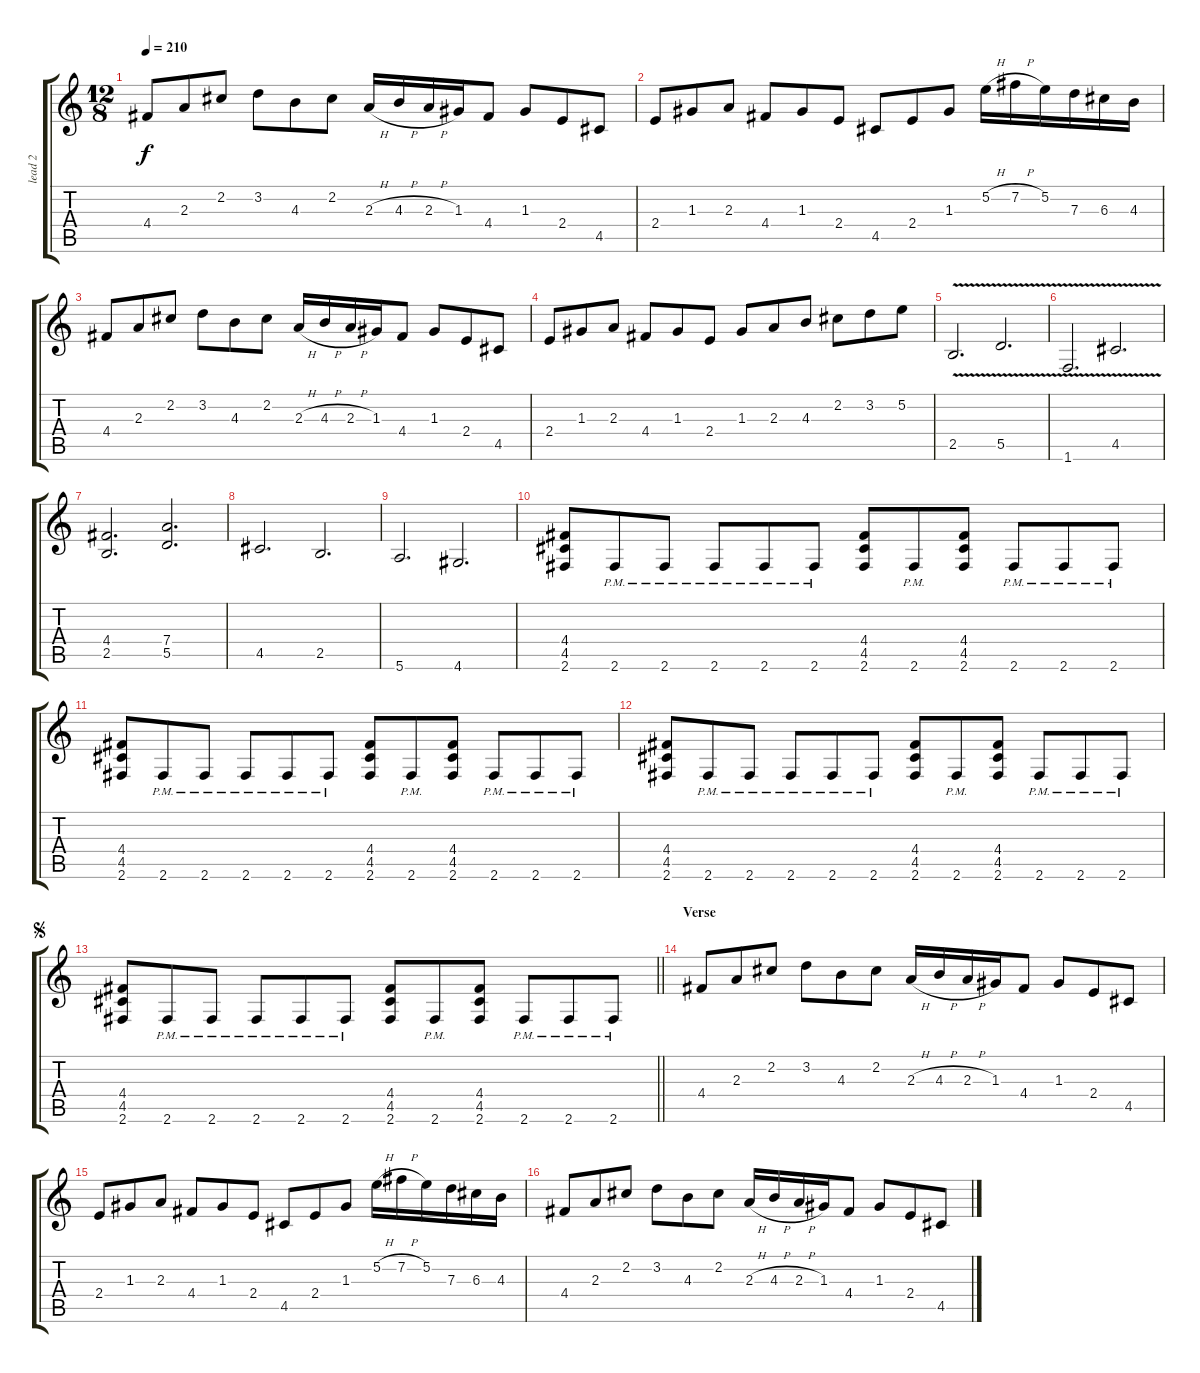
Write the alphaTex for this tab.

\track ("lead 2" "lead 2") {instrument distortionguitar}
\staff {score tabs}
\tuning (E4 B3 G3 D3 A2 E2) {hide}
\ts (12 8)
\tempo 210
\clef g2
\ks c
4.4.8{dy f instrument distortionguitar} 2.3.8 2.2.8 3.2.8 4.3.8 2.2.8 2.3{h}.16 4.3{h}.16 2.3{h}.16 1.3.16 4.4.8 1.3.8 2.4.8 4.5.8 |
2.4.8 1.3.8 2.3.8 4.4.8 1.3.8 2.4.8 4.5.8 2.4.8 1.3.8 5.2{h}.16 7.2{h}.16 5.2.16 7.3.16 6.3.16 4.3.16 |
4.4.8 2.3.8 2.2.8 3.2.8 4.3.8 2.2.8 2.3{h}.16 4.3{h}.16 2.3{h}.16 1.3.16 4.4.8 1.3.8 2.4.8 4.5.8 |
2.4.8 1.3.8 2.3.8 4.4.8 1.3.8 2.4.8 1.3.8 2.3.8 4.3.8 2.2.8 3.2.8 5.2.8 |
2.5{v}.2{d} 5.5{v}.2{d} |
1.6{v}.2{d} 4.5{v}.2{d} |
(4.4 2.5).2{d} (7.4 5.5).2{d} |
4.5.2{d} 2.5.2{d} |
5.6.2{d} 4.6.2{d} |
(4.4 4.5 2.6).8 2.6{pm}.8 2.6{pm}.8 2.6{pm}.8 2.6{pm}.8 2.6{pm}.8 (4.4 4.5 2.6).8 2.6{pm}.8 (4.4 4.5 2.6).8 2.6{pm}.8 2.6{pm}.8 2.6{pm}.8 |
(4.4 4.5 2.6).8 2.6{pm}.8 2.6{pm}.8 2.6{pm}.8 2.6{pm}.8 2.6{pm}.8 (4.4 4.5 2.6).8 2.6{pm}.8 (4.4 4.5 2.6).8 2.6{pm}.8 2.6{pm}.8 2.6{pm}.8 |
(4.4 4.5 2.6).8 2.6{pm}.8 2.6{pm}.8 2.6{pm}.8 2.6{pm}.8 2.6{pm}.8 (4.4 4.5 2.6).8 2.6{pm}.8 (4.4 4.5 2.6).8 2.6{pm}.8 2.6{pm}.8 2.6{pm}.8 |
\jump segno
\barLineRight lightlight
(4.4 4.5 2.6).8 2.6{pm}.8 2.6{pm}.8 2.6{pm}.8 2.6{pm}.8 2.6{pm}.8 (4.4 4.5 2.6).8 2.6{pm}.8 (4.4 4.5 2.6).8 2.6{pm}.8 2.6{pm}.8 2.6{pm}.8 |
\section ("" "Verse")
4.4.8 2.3.8 2.2.8 3.2.8 4.3.8 2.2.8 2.3{h}.16 4.3{h}.16 2.3{h}.16 1.3.16 4.4.8 1.3.8 2.4.8 4.5.8 |
2.4.8 1.3.8 2.3.8 4.4.8 1.3.8 2.4.8 4.5.8 2.4.8 1.3.8 5.2{h}.16 7.2{h}.16 5.2.16 7.3.16 6.3.16 4.3.16 |
4.4.8 2.3.8 2.2.8 3.2.8 4.3.8 2.2.8 2.3{h}.16 4.3{h}.16 2.3{h}.16 1.3.16 4.4.8 1.3.8 2.4.8 4.5.8
